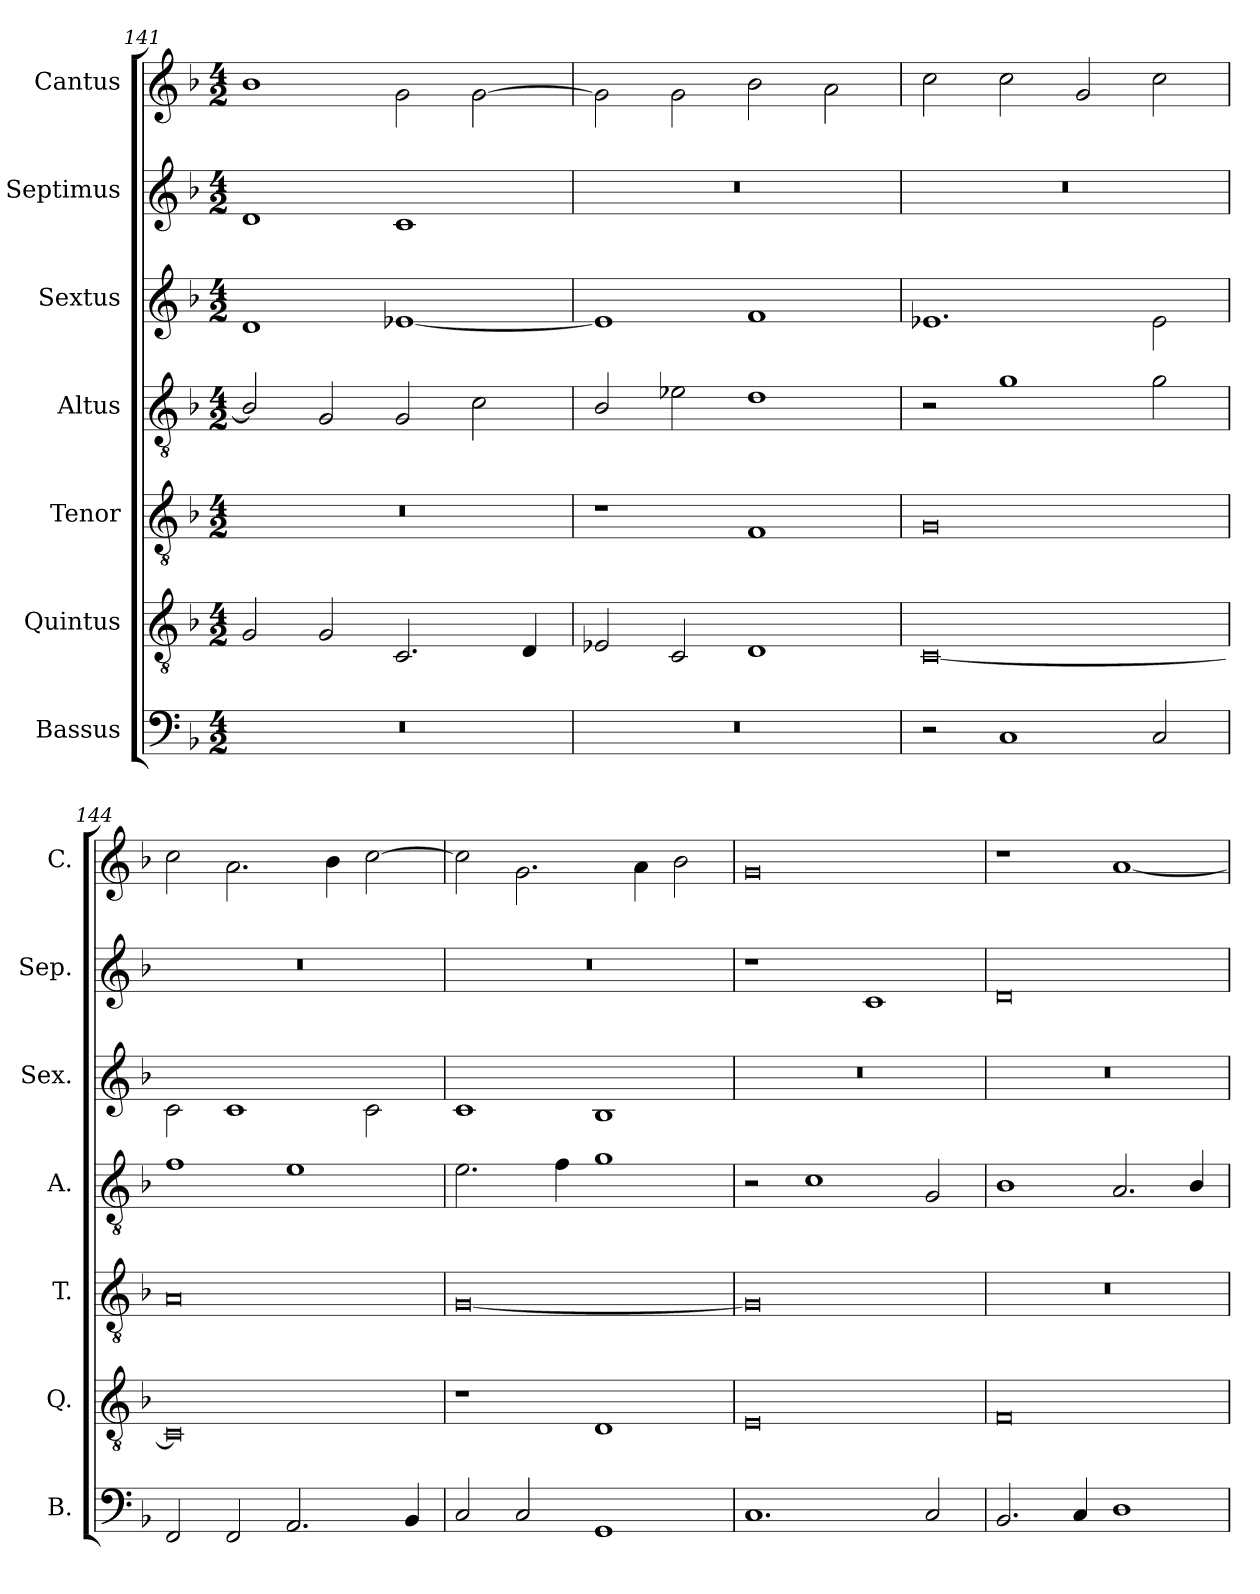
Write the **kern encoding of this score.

**kern	**kern	**kern	**kern	**kern	**kern	**kern
*part7	*part6	*part5	*part4	*part3	*part2	*part1
*staff7	*staff6	*staff5	*staff4	*staff3	*staff2	*staff1
*I"Bassus	*I"Quintus	*I"Tenor	*I"Altus	*I"Sextus	*I"Septimus	*I"Cantus
*I'B.	*I'Q.	*I'T.	*I'A.	*I'Sex.	*I'Sep.	*I'C.
*clefF4	*clefGv2	*clefGv2	*clefGv2	*clefG2	*clefG2	*clefG2
*k[b-]	*k[b-]	*k[b-]	*k[b-]	*k[b-]	*k[b-]	*k[b-]
*F:	*F:	*F:	*F:	*F:	*F:	*F:
*M4/2	*M4/2	*M4/2	*M4/2	*M4/2	*M4/2	*M4/2
=141	=141	=141	=141	=141	=141	=141
0r	2G/	0r	2B-/]	1d	1d	1b-
.	2G/	.	2G/	.	.	.
.	2.C/	.	2G/	[1e-X	1c	2g\
.	.	.	2c\	.	.	[2g\
.	4D/	.	.	.	.	.
=142	=142	=142	=142	=142	=142	=142
0r	2E-X/	1r	2B-/	1e-]	0r	2g\]
.	2C/	.	2e-X\	.	.	2g\
.	1D	1F	1d	1f	.	2b-\
.	.	.	.	.	.	2a\
=143	=143	=143	=143	=143	=143	=143
2r	[0C	0G	2r	1.e-X	0r	2cc\
1C	.	.	1g	.	.	2cc\
.	.	.	.	.	.	2g/
2C/	.	.	2g\	2e-\	.	2cc\
=144	=144	=144	=144	=144	=144	=144
2FF/	0C]	0A	1f	2c\	0r	2cc\
2FF/	.	.	.	1c	.	2.a\
2.AA/	.	.	1e	.	.	.
.	.	.	.	.	.	4b-\
.	.	.	.	2c\	.	[2cc\
4BB-/	.	.	.	.	.	.
=145	=145	=145	=145	=145	=145	=145
2C/	1r	[0G	2.e\	1c	0r	2cc\]
2C/	.	.	.	.	.	2.g\
.	.	.	4f\	.	.	.
1GG	1D	.	1g	1B-	.	.
.	.	.	.	.	.	4a\
.	.	.	.	.	.	2b-\
!!LO:LB:g=z
=146	=146	=146	=146	=146	=146	=146
1.C	0E	0G]	2r	0r	1r	0g
.	.	.	1c	.	.	.
.	.	.	.	.	1c	.
2C/	.	.	2G/	.	.	.
=147	=147	=147	=147	=147	=147	=147
2.BB-/	0F	0r	1B-	0r	0d	1r
4C/	.	.	.	.	.	.
1D	.	.	2.A/	.	.	[1a
.	.	.	4B-/	.	.	.
=	=	=	=	=	=	=
*-	*-	*-	*-	*-	*-	*-
